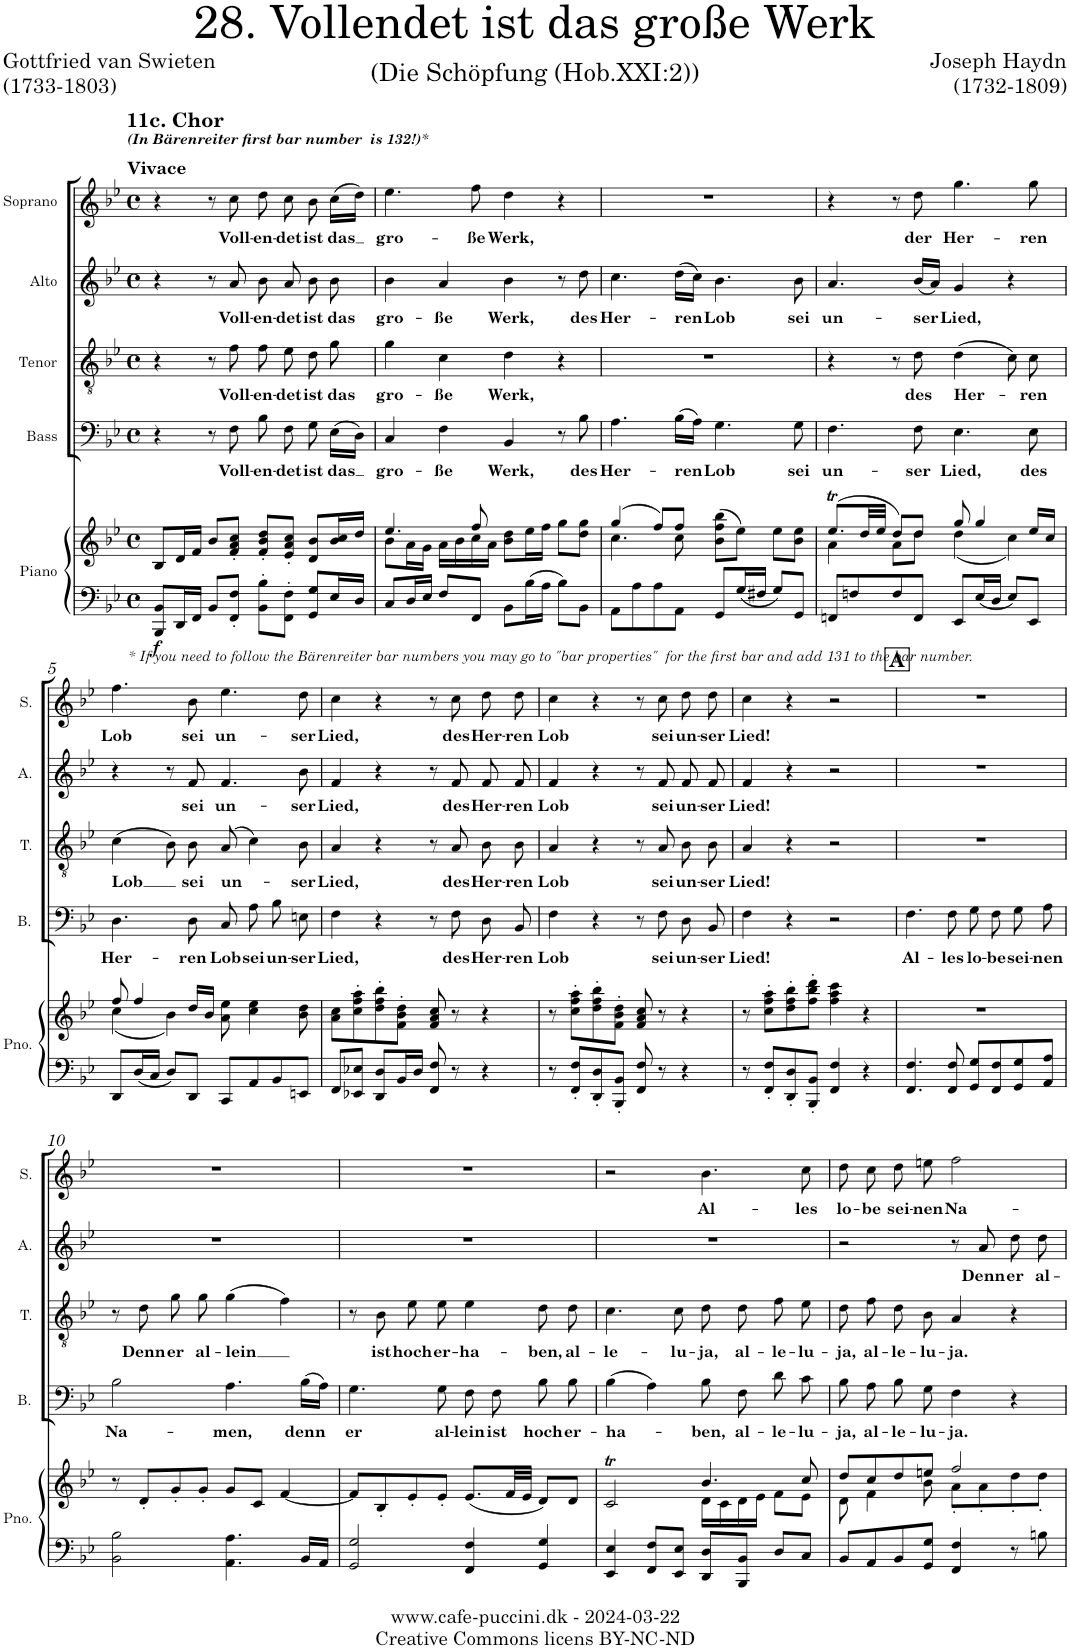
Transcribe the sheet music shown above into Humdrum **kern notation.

**kern	**kern	**dynam	**kern	**text	**kern	**text	**kern	**text	**kern	**text
*part5	*part5	*part5	*part4	*part4	*part3	*part3	*part2	*part2	*part1	*part1
*staff6	*staff5	*staff5/6	*staff4	*staff4	*staff3	*staff3	*staff2	*staff2	*staff1	*staff1
*I"Piano	*	*	*I"Bass	*	*I"Tenor	*	*I"Alto	*	*I"Soprano	*
*I'Pno.	*	*	*I'B.	*	*I'T.	*	*I'A.	*	*I'S.	*
*clefF4	*clefG2	*	*clefF4	*	*clefGv2	*	*clefG2	*	*clefG2	*
*k[b-e-]	*k[b-e-]	*	*k[b-e-]	*	*k[b-e-]	*	*k[b-e-]	*	*k[b-e-]	*
*M4/4	*M4/4	*	*M4/4	*	*M4/4	*	*M4/4	*	*M4/4	*
*met(c)	*met(c)	*	*met(c)	*	*met(c)	*	*met(c)	*	*met(c)	*
=1	=1	=1	=1	=1	=1	=1	=1	=1	=1	=1
!	!	!	!	!	!	!	!	!	!LO:TX:a:B:t=Vivace	!
!	!	!	!	!	!	!	!	!	!LO:TX:a:B:t=11c. Chor	!
!	!	!	!	!	!	!	!	!	!LO:TX:a:i:t=(In Bärenreiter first bar number  is 132!)*	!
!LO:TX:b:i:t=* If you need to follow the Bärenreiter bar numbers you may go to "bar properties"  for the first bar and add 131 to the bar number.	!	!	!	!	!	!	!	!	!	!
!	!	!LO:DY:b=2	!	!	!	!	!	!	!	!
8BBB-/ 8BB-/L	8B-/L	f	4r	.	4r	.	4r	.	4r	.
16DD/L	16d/L	.	.	.	.	.	.	.	.	.
16FF/JJ	16f/JJ	.	.	.	.	.	.	.	.	.
8BB-/L	8b-/L	.	8r	.	8r	.	8r	.	8r	.
!	!	!	!	!LO:LY:b	!	!LO:LY:b	!	!LO:LY:b	!	!LO:LY:b
8FF/' 8F/'J	8f/' 8a/' 8cc/'J	.	8F\	Voll-	8f\	Voll-	8a/	Voll-	8cc\	Voll-
!	!	!	!	!LO:LY:b	!	!LO:LY:b	!	!LO:LY:b	!	!LO:LY:b
8BB-\' 8B-\'L	8f/' 8b-/' 8dd/'L	.	8B-\	-en-	8f\L	-en-	8b-\	-en-	8dd\	-en-
!	!	!	!	!LO:LY:b	!	!LO:LY:b	!	!LO:LY:b	!	!LO:LY:b
8FF\' 8F\'J	8e-/' 8a/' 8cc/'J	.	8F\	-det	8e-\J	-det	8a/	-det	8cc\	-det
!	!	!	!	!LO:LY:b	!	!LO:LY:b	!	!LO:LY:b	!	!LO:LY:b
8GG/ 8G/L	8d/ 8b-/L	.	8G\	ist	8d\L	ist	8b-\	ist	8b-\	ist
!	!	!	!	!LO:LY:b	!	!LO:LY:b	!	!LO:LY:b	!	!LO:LY:b
16E-/L	16b-/ 16cc/L	.	(16E-\LL	das	8g\J	das	8b-\	das	(16cc\LL	das
16D/JJ	16dd/JJ	.	16D\JJ)	.	.	.	.	.	16dd\JJ)	.
=2	=2	=2	=2	=2	=2	=2	=2	=2	=2	=2
*	*^	*	*	*	*	*	*	*	*	*
!	!	!	!	!	!LO:LY:b	!	!LO:LY:b	!	!LO:LY:b	!	!LO:LY:b
8C/L	4.ee-/	8b-\L	.	4C/	gro-	4g\	gro-	4b-\	gro-	4.ee-\	gro-
16D/L	.	16a\L	.	.	.	.	.	.	.	.	.
16E-/JJ	.	16g\JJ	.	.	.	.	.	.	.	.	.
!	!	!	!	!	!LO:LY:b	!	!LO:LY:b	!	!LO:LY:b	!	!
8F/L	.	16a\LL	.	4F\	-ße	4c\	-ße	4a/	-ße	.	.
.	.	16b-\	.	.	.	.	.	.	.	.	.
!	!	!	!	!	!	!	!	!	!	!	!LO:LY:b
8FF/J	8ff/	16cc\	.	.	.	.	.	.	.	8ff\	-ße
.	.	16a\JJ	.	.	.	.	.	.	.	.	.
!	!	!	!	!	!LO:LY:b	!	!LO:LY:b	!	!LO:LY:b	!	!LO:LY:b
8BB-\L	2ryy	8b-\ 8dd\L	.	4BB-/	Werk,	4d\	Werk,	4b-\	Werk,	4dd\	Werk,
16B-\L	.	16ee-\L	.	.	.	.	.	.	.	.	.
16A\JJ	.	16ff\JJ	.	.	.	.	.	.	.	.	.
8B-\L	.	8gg\L	.	8r	.	4r	.	8r	.	4r	.
!	!	!	!	!	!LO:LY:b	!	!	!	!LO:LY:b	!	!
8BB-\J	.	8dd\ 8gg\J	.	8B-\	des	.	.	8dd\	des	.	.
=3	=3	=3	=3	=3	=3	=3	=3	=3	=3	=3	=3
!	!	!	!	!	!LO:LY:b	!	!	!	!LO:LY:b	!	!
8AA\L	(4gg/	4.cc\	.	4.A\	Her-	1r	.	4.cc\	Her-	1r	.
8A\	.	.	.	.	.	.	.	.	.	.	.
8A\	8ff/L)	.	.	.	.	.	.	.	.	.	.
!	!	!	!	!	!LO:LY:b	!	!	!	!LO:LY:b	!	!
8AA\J	8ff/J	8cc\	.	(16B-\LL	-ren	.	.	(16dd\LL	-ren	.	.
.	.	.	.	16A\JJ)	.	.	.	16cc\JJ)	.	.	.
!	!	!	!	!	!LO:LY:b	!	!	!	!LO:LY:b	!	!
8GG/L	(8b-\ 8ff\ 8bb-\L	2ryy	.	4.G\	Lob	.	.	4.b-\	Lob	.	.
16G/L	8ee-\J)	.	.	.	.	.	.	.	.	.	.
16F#X/JJ	.	.	.	.	.	.	.	.	.	.	.
8G/L	8ee-\L	.	.	.	.	.	.	.	.	.	.
!	!	!	!	!	!LO:LY:b	!	!	!	!LO:LY:b	!	!
8GG/J	8b-\ 8ee-\J	.	.	8G\	sei	.	.	8b-\	sei	.	.
=4	=4	=4	=4	=4	=4	=4	=4	=4	=4	=4	=4
!	!	!	!	!	!LO:LY:b	!	!	!	!LO:LY:b	!	!
8FFn/L	(8.ee-T/L	4a\	.	4.F\	un-	4r	.	4.a/	un-	4r	.
8Fn/	.	.	.	.	.	.	.	.	.	.	.
.	32dd/LL	.	.	.	.	.	.	.	.	.	.
.	32ee-/JJJ	.	.	.	.	.	.	.	.	.	.
8F/	8dd/L)	8a\L	.	.	.	8r	.	.	.	8r	.
!	!	!	!	!	!LO:LY:b	!	!LO:LY:b	!	!LO:LY:b	!	!LO:LY:b
8FF/J	8dd/J	8dd\J	.	8F\	-ser	8d\	des	(16b-/LL	-ser	8dd\	der
.	.	.	.	.	.	.	.	16a/JJ)	.	.	.
!	!	!	!	!	!LO:LY:b	!	!LO:LY:b	!	!LO:LY:b	!	!LO:LY:b
8EE-/L	8gg/	(4dd\	.	4.E-\	Lied,	(4d\	Her-	4g/	Lied,	4.gg\	Her-
16E-/L	4gg/	.	.	.	.	.	.	.	.	.	.
16D/JJ	.	.	.	.	.	.	.	.	.	.	.
8E-/L	.	4cc\)	.	.	.	8c\L)	.	4r	.	.	.
!	!	!	!	!	!LO:LY:b	!	!LO:LY:b	!	!	!	!LO:LY:b
8EE-/J	16ee-/LL	.	.	8E-\	des	8c\J	-ren	.	.	8gg\	-ren
.	16cc/JJ	.	.	.	.	.	.	.	.	.	.
!!LO:LB:g=z
=5	=5	=5	=5	=5	=5	=5	=5	=5	=5	=5	=5
!	!	!	!	!	!LO:LY:b	!	!LO:LY:b	!	!	!	!LO:LY:b
8DD/L	8ff/	(4cc\	.	4.D\	Her-	(4c\	Lob	4r	.	4.ff\	Lob
16D/L	4ff/	.	.	.	.	.	.	.	.	.	.
16C/JJ	.	.	.	.	.	.	.	.	.	.	.
8D/L	.	4b-\)	.	.	.	8B-\L)	.	8r	.	.	.
!	!	!	!	!	!LO:LY:b	!	!LO:LY:b	!	!LO:LY:b	!	!LO:LY:b
8DD/J	16dd/LL	.	.	8D\	-ren	8B-\J	sei	8f/	sei	8b-\	sei
.	16b-/JJ	.	.	.	.	.	.	.	.	.	.
!	!	!	!	!	!LO:LY:b	!	!LO:LY:b	!	!LO:LY:b	!	!LO:LY:b
8CC/L	8a\ 8ee-\	2ryy	.	8C/	Lob	(8A/	un-	4.f/	un-	4.ee-\	un-
!	!	!	!	!	!LO:LY:b	!	!	!	!	!	!
8AA/	4cc\ 4ee-\	.	.	8A\	sei	4c\)	.	.	.	.	.
!	!	!	!	!	!LO:LY:b	!	!	!	!	!	!
8BB-/	.	.	.	8B-\	un-	.	.	.	.	.	.
!	!	!	!	!	!LO:LY:b	!	!LO:LY:b	!	!LO:LY:b	!	!LO:LY:b
8EEn/J	8b-\ 8dd\	.	.	8En\	-ser	8B-\	-ser	8b-\	-ser	8dd\	-ser
*	*v	*v	*	*	*	*	*	*	*	*	*
=6	=6	=6	=6	=6	=6	=6	=6	=6	=6	=6
!	!	!	!	!LO:LY:b	!	!LO:LY:b	!	!LO:LY:b	!	!LO:LY:b
8FF/L	8a\ 8cc\L	.	4F\	Lied,	4A/	Lied,	4f/	Lied,	4cc\	Lied,
8EE-X/ 8E-X/J	8cc\' 8ff\' 8aa\'	.	.	.	.	.	.	.	.	.
8DD/ 8D/L	8dd\' 8ff\' 8bb-\'	.	4r	.	4r	.	4r	.	4r	.
16BB-/L	8f\' 8b-\' 8dd\'J	.	.	.	.	.	.	.	.	.
16D/JJ	.	.	.	.	.	.	.	.	.	.
8FF/ 8F/	8f/ 8a/ 8cc/	.	8r	.	8r	.	8r	.	8r	.
!	!	!	!	!LO:LY:b	!	!LO:LY:b	!	!LO:LY:b	!	!LO:LY:b
8r	8r	.	8F\	des	8A/	des	8f/	des	8cc\	des
!	!	!	!	!LO:LY:b	!	!LO:LY:b	!	!LO:LY:b	!	!LO:LY:b
4r	4r	.	8D\	Her-	8B-\L	Her-	8f/	Her-	8dd\	Her-
!	!	!	!	!LO:LY:b	!	!LO:LY:b	!	!LO:LY:b	!	!LO:LY:b
.	.	.	8BB-/	-ren	8B-\J	-ren	8f/	-ren	8dd\	-ren
=7	=7	=7	=7	=7	=7	=7	=7	=7	=7	=7
!	!	!	!	!LO:LY:b	!	!LO:LY:b	!	!LO:LY:b	!	!LO:LY:b
8r	8r	.	4F\	Lob	4A/	Lob	4f/	Lob	4cc\	Lob
8FF/' 8F/'L	8cc\' 8ff\' 8aa\'L	.	.	.	.	.	.	.	.	.
8DD/' 8D/'	8dd\' 8ff\' 8bb-\'	.	4r	.	4r	.	4r	.	4r	.
8BBB-/' 8BB-/'J	8f\' 8b-\' 8dd\'J	.	.	.	.	.	.	.	.	.
8FF/ 8F/	8f/ 8a/ 8cc/	.	8r	.	8r	.	8r	.	8r	.
!	!	!	!	!LO:LY:b	!	!LO:LY:b	!	!LO:LY:b	!	!LO:LY:b
8r	8r	.	8F\	sei	8A/	sei	8f/	sei	8cc\	sei
!	!	!	!	!LO:LY:b	!	!LO:LY:b	!	!LO:LY:b	!	!LO:LY:b
4r	4r	.	8D\	un-	8B-\L	un-	8f/	un-	8dd\	un-
!	!	!	!	!LO:LY:b	!	!LO:LY:b	!	!LO:LY:b	!	!LO:LY:b
.	.	.	8BB-/	-ser	8B-\J	-ser	8f/	-ser	8dd\	-ser
=8	=8	=8	=8	=8	=8	=8	=8	=8	=8	=8
!	!	!	!	!LO:LY:b	!	!LO:LY:b	!	!LO:LY:b	!	!LO:LY:b
8r	8r	.	4F\	Lied!	4A/	Lied!	4f/	Lied!	4cc\	Lied!
8FF/' 8F/'L	8cc\' 8ff\' 8aa\'L	.	.	.	.	.	.	.	.	.
8DD/' 8D/'	8dd\' 8ff\' 8bb-\'	.	4r	.	4r	.	4r	.	4r	.
8BBB-/' 8BB-/'J	8ff\' 8bb-\' 8ddd\'J	.	.	.	.	.	.	.	.	.
4FF/ 4F/	4ff\ 4aa\ 4ccc\	.	2r	.	2r	.	2r	.	2r	.
4r	4r	.	.	.	.	.	.	.	.	.
!!LO:REH:place=s1:a:B:cj:fs=14:t=A
=9	=9	=9	=9	=9	=9	=9	=9	=9	=9	=9
!	!	!	!	!LO:LY:b	!	!	!	!	!	!
4.FF/ 4.F/	1r	.	4.F\	Al-	1r	.	1r	.	1r	.
!	!	!	!	!LO:LY:b	!	!	!	!	!	!
8FF/ 8F/	.	.	8F\	-les	.	.	.	.	.	.
!	!	!	!	!LO:LY:b	!	!	!	!	!	!
8GG/ 8G/L	.	.	8G\	lo-	.	.	.	.	.	.
!	!	!	!	!LO:LY:b	!	!	!	!	!	!
8FF/ 8F/	.	.	8F\	-be	.	.	.	.	.	.
!	!	!	!	!LO:LY:b	!	!	!	!	!	!
8GG/ 8G/	.	.	8G\	sei-	.	.	.	.	.	.
!	!	!	!	!LO:LY:b	!	!	!	!	!	!
8AA/ 8A/J	.	.	8A\	-nen	.	.	.	.	.	.
!!LO:LB:g=z
=10	=10	=10	=10	=10	=10	=10	=10	=10	=10	=10
!	!	!	!	!LO:LY:b	!	!	!	!	!	!
2BB-\ 2B-\	8r	.	2B-\	Na-	8r	.	1r	.	1r	.
!	!	!	!	!	!	!LO:LY:b	!	!	!	!
.	8d'/L	.	.	.	8d\	Denn	.	.	.	.
!	!	!	!	!	!	!LO:LY:b	!	!	!	!
.	8g'/	.	.	.	8g\L	er	.	.	.	.
!	!	!	!	!	!	!LO:LY:b	!	!	!	!
.	8g'/J	.	.	.	8g\J	al-	.	.	.	.
!	!	!	!	!LO:LY:b	!	!LO:LY:b	!	!	!	!
4.AA\ 4.A\	8g/L	.	4.A\	-men,	(4g\	-lein	.	.	.	.
.	8c/J	.	.	.	.	.	.	.	.	.
.	[4f/	.	.	.	4f\)	.	.	.	.	.
!	!	!	!	!LO:LY:b	!	!	!	!	!	!
16BB-/LL	.	.	(16B-\LL	denn	.	.	.	.	.	.
16AA/JJ	.	.	16A\JJ)	.	.	.	.	.	.	.
=11	=11	=11	=11	=11	=11	=11	=11	=11	=11	=11
!	!	!	!	!LO:LY:b	!	!	!	!	!	!
2GG/ 2G/	8f/L]	.	4.G\	er	8r	.	1r	.	1r	.
!	!	!	!	!	!	!LO:LY:b	!	!	!	!
.	8B-'/	.	.	.	8B-\	ist	.	.	.	.
!	!	!	!	!	!	!LO:LY:b	!	!	!	!
.	8e-'/	.	.	.	8e-\L	hoch	.	.	.	.
!	!	!	!	!LO:LY:b	!	!LO:LY:b	!	!	!	!
.	8e-'/J	.	8G\	al-	8e-\J	er-	.	.	.	.
!	!	!	!	!LO:LY:b	!	!LO:LY:b	!	!	!	!
4FF/ 4F/	(8.e-/L	.	8F\	-lein	4e-\	-ha-	.	.	.	.
!	!	!	!	!LO:LY:b	!	!	!	!	!	!
.	.	.	8F\	ist	.	.	.	.	.	.
.	32f/LL	.	.	.	.	.	.	.	.	.
.	32e-/JJJ	.	.	.	.	.	.	.	.	.
!	!	!	!	!LO:LY:b	!	!LO:LY:b	!	!	!	!
4GG/ 4G/	8d/L)	.	8B-\	hoch	8d\L	-ben,	.	.	.	.
!	!	!	!	!LO:LY:b	!	!LO:LY:b	!	!	!	!
.	8d/J	.	8B-\	er-	8d\J	al-	.	.	.	.
=12	=12	=12	=12	=12	=12	=12	=12	=12	=12	=12
*	*^	*	*	*	*	*	*	*	*	*
!	!	!	!	!	!LO:LY:b	!	!LO:LY:b	!	!	!	!
4EE-/ 4E-/	2cT/	2ryy	.	(4B-\	-ha-	4.c\	-le-	1r	.	2r	.
8FF/ 8F/L	.	.	.	4A\)	.	.	.	.	.	.	.
!	!	!	!	!	!	!	!LO:LY:b	!	!	!	!
8EE-/ 8E-/J	.	.	.	.	.	8c\	-lu-	.	.	.	.
!	!	!	!	!	!LO:LY:b	!	!LO:LY:b	!	!	!	!LO:LY:b
8DD/ 8D/L	4.b-/	16d\LL	.	8B-\	-ben,	8d\L	-ja,	.	.	4.b-\	Al-
.	.	16c\	.	.	.	.	.	.	.	.	.
!	!	!	!	!	!LO:LY:b	!	!LO:LY:b	!	!	!	!
8BBB-/ 8BB-/J	.	16d\	.	8F\	al-	8d\J	al-	.	.	.	.
.	.	16e-\JJ	.	.	.	.	.	.	.	.	.
!	!	!	!	!	!LO:LY:b	!	!LO:LY:b	!	!	!	!
8D/L	.	8f\L	.	8d\	-le-	8f\L	-le-	.	.	.	.
!	!	!	!	!	!LO:LY:b	!	!LO:LY:b	!	!	!	!LO:LY:b
8C/J	8cc/	8e-\J	.	8c\	-lu-	8e-\J	-lu-	.	.	8cc\	-les
=13	=13	=13	=13	=13	=13	=13	=13	=13	=13	=13	=13
!	!	!	!	!	!LO:LY:b	!	!LO:LY:b	!	!	!	!LO:LY:b
8BB-/L	8dd/L	8d\	.	8B-\	-ja,	8d\L	-ja,	2r	.	8dd\	lo-
!	!	!	!	!	!LO:LY:b	!	!LO:LY:b	!	!	!	!LO:LY:b
8AA/	8cc/	4f\	.	8A\	al-	8f\J	al-	.	.	8cc\	-be
!	!	!	!	!	!LO:LY:b	!	!LO:LY:b	!	!	!	!LO:LY:b
8BB-/	8dd/	.	.	8B-\	-le-	8d\L	-le-	.	.	8dd\	sei-
!	!	!	!	!	!LO:LY:b	!	!LO:LY:b	!	!	!	!LO:LY:b
8GG/ 8G/J	8een/J	8b-\	.	8G\	-lu-	8B-\J	-lu-	.	.	8een\	-nen
!	!	!	!	!	!LO:LY:b	!	!LO:LY:b	!	!	!	!LO:LY:b
4FF/ 4F/	2ff/	8a'\L	.	4F\	-ja.	4A/	-ja.	8r	.	2ff\	Na-
!	!	!	!	!	!	!	!	!	!LO:LY:b	!	!
.	.	8a'\	.	.	.	.	.	8a/	Denn	.	.
!	!	!	!	!	!	!	!	!	!LO:LY:b	!	!
8r	.	8dd'\	.	4r	.	4r	.	8dd\	er	.	.
!	!	!	!	!	!	!	!	!	!LO:LY:b	!	!
8Bn\	.	8dd'\J	.	.	.	.	.	8dd\	al-	.	.
*	*v	*v	*	*	*	*	*	*	*	*	*
=	=	=	=	=	=	=	=	=	=	=
*-	*-	*-	*-	*-	*-	*-	*-	*-	*-	*-
